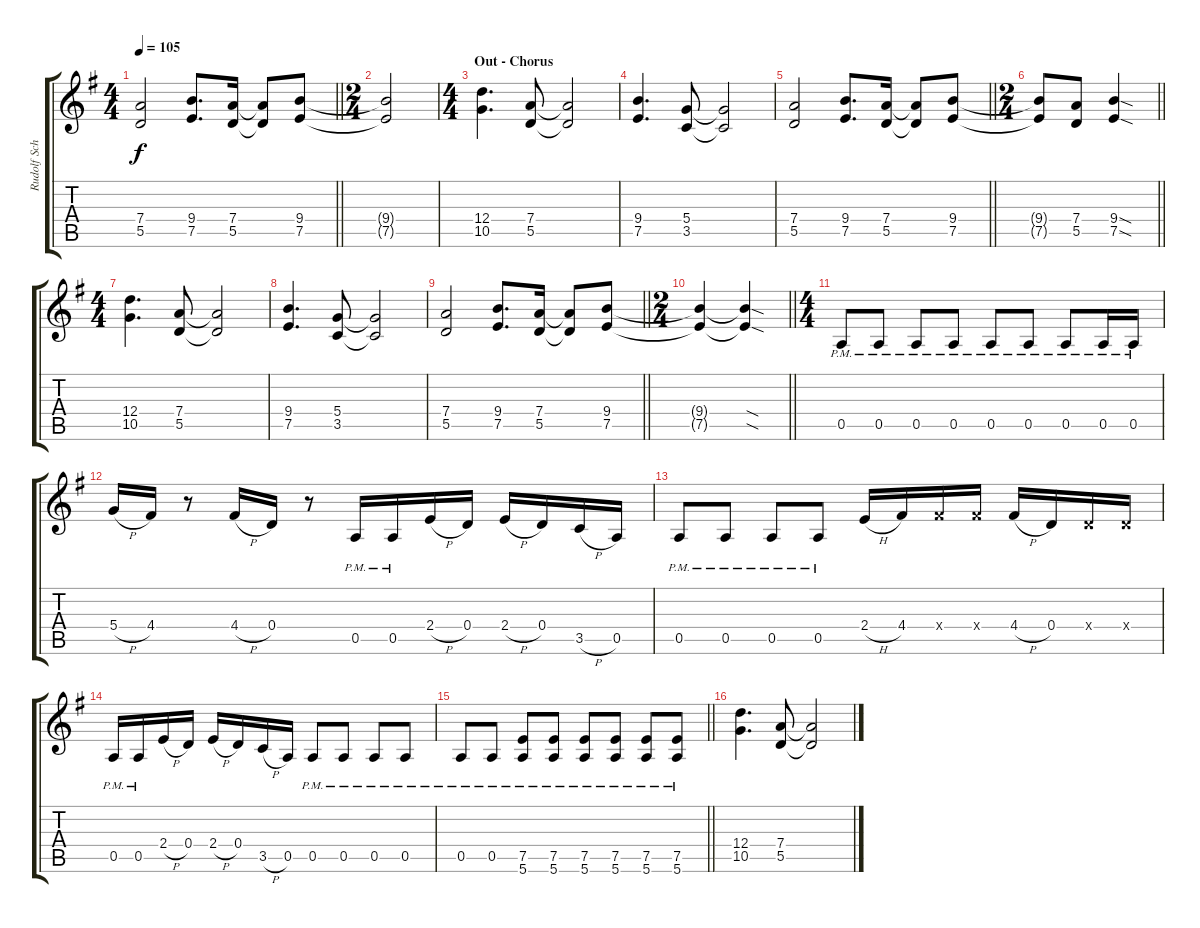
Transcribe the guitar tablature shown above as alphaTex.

\track ("Rudolf Schenker" "Rudolf Sch") {instrument distortionguitar}
\staff {score tabs}
\tuning (E4 B3 G3 D3 A2 E2) {hide}
\ts (4 4)
\tempo 105
\clef g2
\barLineRight lightlight
\ks g
(7.4 5.5).2{dy f} (9.4 7.5).8{d} (7.4 5.5).16 (7.4{t} 5.5{t}).8 (9.4 7.5).8 |
\ts (2 4)
(9.4{t} 7.5{t}).2 |
\ts (4 4)
\section ("" "Out - Chorus")
(12.4 10.5).4{d} (7.4 5.5).8 (7.4{t} 5.5{t}).2 |
(9.4 7.5).4{d} (5.4 3.5).8 (5.4{t} 3.5{t}).2 |
\barLineRight lightlight
(7.4 5.5).2 (9.4 7.5).8{d} (7.4 5.5).16 (7.4{t} 5.5{t}).8 (9.4 7.5).8 |
\ts (2 4)
\barLineRight lightlight
(9.4{t} 7.5{t}).8 (7.4 5.5).8 (9.4{sod} 7.5{sod}).4 |
\ts (4 4)
(12.4 10.5).4{d} (7.4 5.5).8 (7.4{t} 5.5{t}).2 |
(9.4 7.5).4{d} (5.4 3.5).8 (5.4{t} 3.5{t}).2 |
\barLineRight lightlight
(7.4 5.5).2 (9.4 7.5).8{d} (7.4 5.5).16 (7.4{t} 5.5{t}).8 (9.4 7.5).8 |
\ts (2 4)
\barLineRight lightlight
(9.4{t} 7.5{t}).4 (9.4{sod t} 7.5{sod t}).4 |
\ts (4 4)
0.5{pm}.8 0.5{pm}.8 0.5{pm}.8 0.5{pm}.8 0.5{pm}.8 0.5{pm}.8 0.5{pm}.8 0.5{pm}.16 0.5{pm}.16 |
5.4{h}.16 4.4.16 r.8 4.4{h}.16 0.4.16 r.8 0.5{pm}.16 0.5{pm}.16 2.4{h}.16 0.4.16 2.4{h}.16 0.4.16 3.5{h}.16 0.5.16 |
0.5{pm}.8 0.5{pm}.8 0.5{pm}.8 0.5{pm}.8 2.4{h}.16 4.4.16 4.4{x}.16 4.4{x}.16 4.4{h}.16 0.4.16 0.4{x}.16 0.4{x}.16 |
0.5{pm}.16 0.5{pm}.16 2.4{h}.16 0.4.16 2.4{h}.16 0.4.16 3.5{h}.16 0.5.16 0.5{pm}.8 0.5{pm}.8 0.5{pm}.8 0.5{pm}.8 |
\barLineRight lightlight
0.5{pm}.8 0.5{pm}.8 (7.5{pm} 5.6{pm}).8 (7.5{pm} 5.6{pm}).8 (7.5{pm} 5.6{pm}).8 (7.5{pm} 5.6{pm}).8 (7.5{pm} 5.6{pm}).8 (7.5{pm} 5.6{pm}).8 |
(12.4 10.5).4{d} (7.4 5.5).8 (7.4{t} 5.5{t}).2
